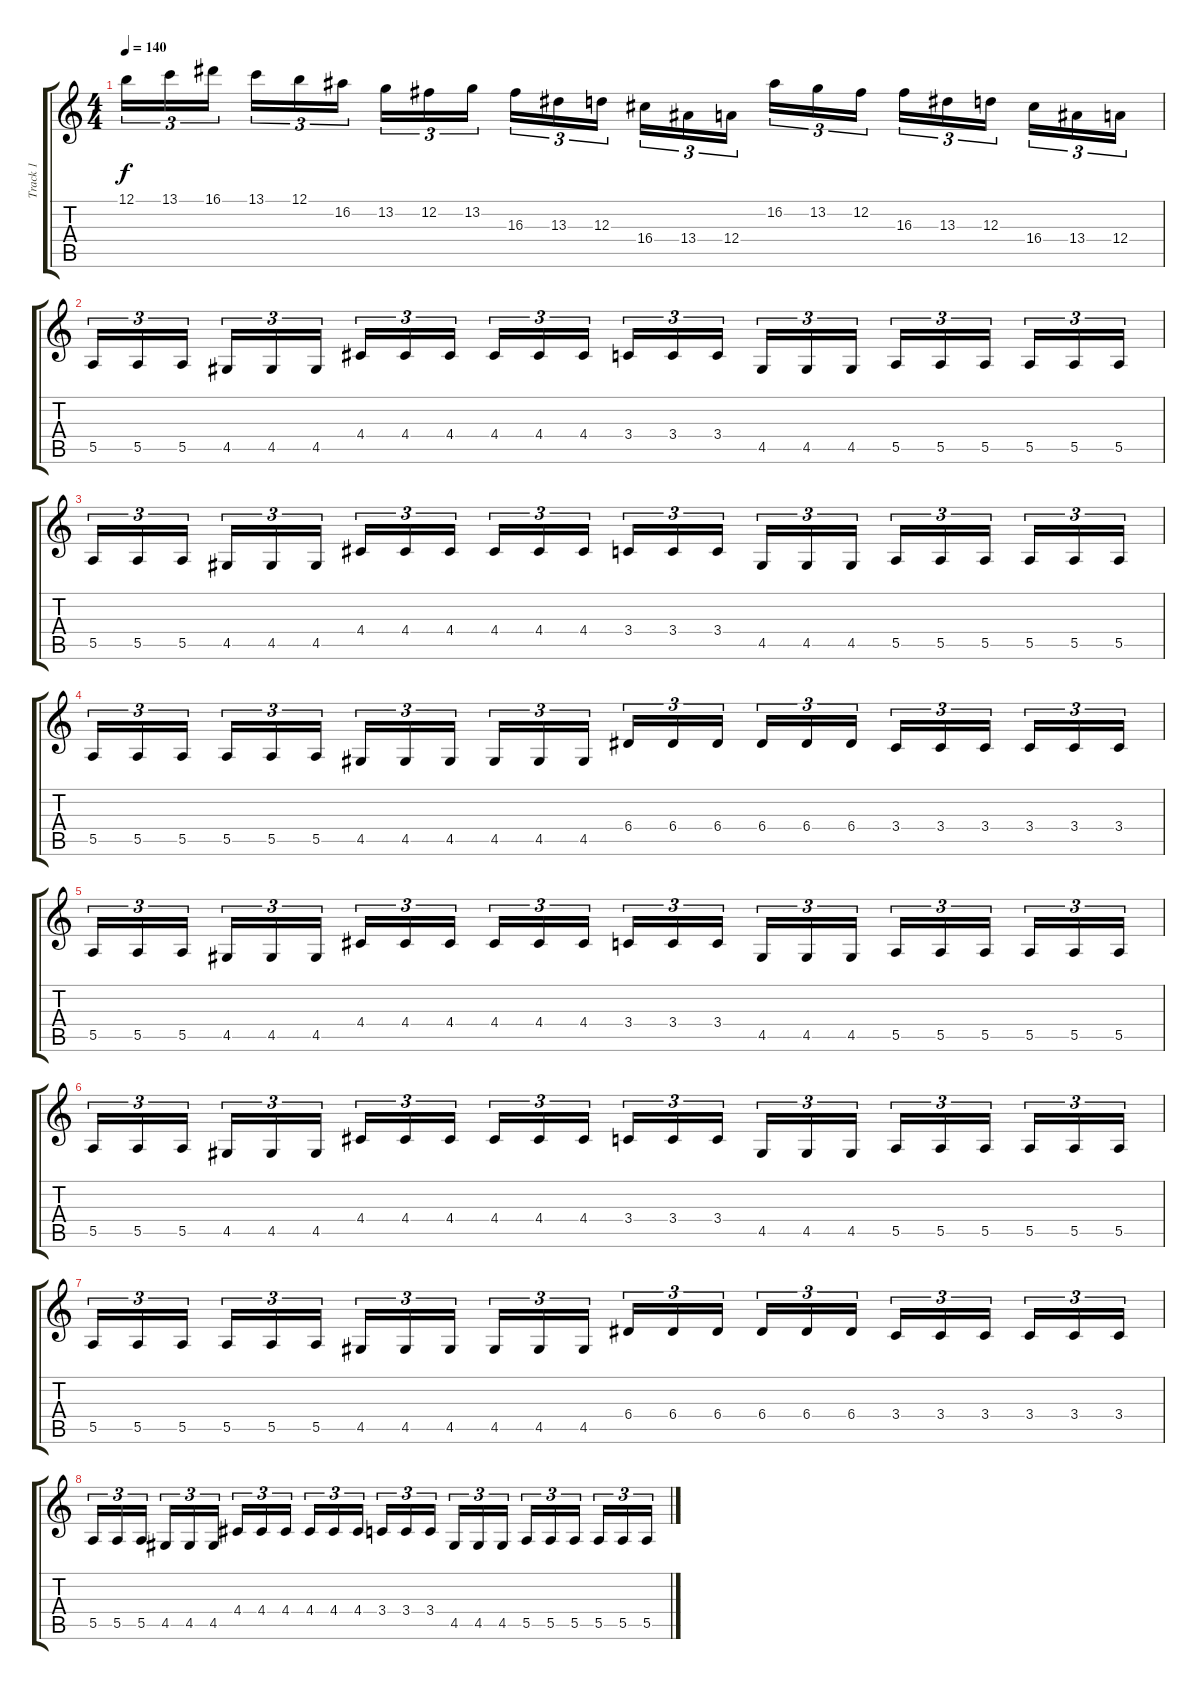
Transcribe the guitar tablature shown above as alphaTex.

\track ("Track 1" "Track 1") {instrument distortionguitar}
\staff {score tabs}
\tuning (B3 Gb3 D3 A2 E2 B1) {hide}
\ts (4 4)
\tempo 140
\clef g2
\ks c
12.1.16{tu (3 2) dy f} 13.1.16{tu (3 2)} 16.1.16{tu (3 2)} 13.1.16{tu (3 2)} 12.1.16{tu (3 2)} 16.2.16{tu (3 2)} 13.2.16{tu (3 2)} 12.2.16{tu (3 2)} 13.2.16{tu (3 2)} 16.3.16{tu (3 2)} 13.3.16{tu (3 2)} 12.3.16{tu (3 2)} 16.4.16{tu (3 2)} 13.4.16{tu (3 2)} 12.4.16{tu (3 2)} 16.2.16{tu (3 2)} 13.2.16{tu (3 2)} 12.2.16{tu (3 2)} 16.3.16{tu (3 2)} 13.3.16{tu (3 2)} 12.3.16{tu (3 2)} 16.4.16{tu (3 2)} 13.4.16{tu (3 2)} 12.4.16{tu (3 2)} |
5.5.16{tu (3 2)} 5.5.16{tu (3 2)} 5.5.16{tu (3 2)} 4.5.16{tu (3 2)} 4.5.16{tu (3 2)} 4.5.16{tu (3 2)} 4.4.16{tu (3 2)} 4.4.16{tu (3 2)} 4.4.16{tu (3 2)} 4.4.16{tu (3 2)} 4.4.16{tu (3 2)} 4.4.16{tu (3 2)} 3.4.16{tu (3 2)} 3.4.16{tu (3 2)} 3.4.16{tu (3 2)} 4.5.16{tu (3 2)} 4.5.16{tu (3 2)} 4.5.16{tu (3 2)} 5.5.16{tu (3 2)} 5.5.16{tu (3 2)} 5.5.16{tu (3 2)} 5.5.16{tu (3 2)} 5.5.16{tu (3 2)} 5.5.16{tu (3 2)} |
5.5.16{tu (3 2)} 5.5.16{tu (3 2)} 5.5.16{tu (3 2)} 4.5.16{tu (3 2)} 4.5.16{tu (3 2)} 4.5.16{tu (3 2)} 4.4.16{tu (3 2)} 4.4.16{tu (3 2)} 4.4.16{tu (3 2)} 4.4.16{tu (3 2)} 4.4.16{tu (3 2)} 4.4.16{tu (3 2)} 3.4.16{tu (3 2)} 3.4.16{tu (3 2)} 3.4.16{tu (3 2)} 4.5.16{tu (3 2)} 4.5.16{tu (3 2)} 4.5.16{tu (3 2)} 5.5.16{tu (3 2)} 5.5.16{tu (3 2)} 5.5.16{tu (3 2)} 5.5.16{tu (3 2)} 5.5.16{tu (3 2)} 5.5.16{tu (3 2)} |
5.5.16{tu (3 2)} 5.5.16{tu (3 2)} 5.5.16{tu (3 2)} 5.5.16{tu (3 2)} 5.5.16{tu (3 2)} 5.5.16{tu (3 2)} 4.5.16{tu (3 2)} 4.5.16{tu (3 2)} 4.5.16{tu (3 2)} 4.5.16{tu (3 2)} 4.5.16{tu (3 2)} 4.5.16{tu (3 2)} 6.4.16{tu (3 2)} 6.4.16{tu (3 2)} 6.4.16{tu (3 2)} 6.4.16{tu (3 2)} 6.4.16{tu (3 2)} 6.4.16{tu (3 2)} 3.4.16{tu (3 2)} 3.4.16{tu (3 2)} 3.4.16{tu (3 2)} 3.4.16{tu (3 2)} 3.4.16{tu (3 2)} 3.4.16{tu (3 2)} |
5.5.16{tu (3 2)} 5.5.16{tu (3 2)} 5.5.16{tu (3 2)} 4.5.16{tu (3 2)} 4.5.16{tu (3 2)} 4.5.16{tu (3 2)} 4.4.16{tu (3 2)} 4.4.16{tu (3 2)} 4.4.16{tu (3 2)} 4.4.16{tu (3 2)} 4.4.16{tu (3 2)} 4.4.16{tu (3 2)} 3.4.16{tu (3 2)} 3.4.16{tu (3 2)} 3.4.16{tu (3 2)} 4.5.16{tu (3 2)} 4.5.16{tu (3 2)} 4.5.16{tu (3 2)} 5.5.16{tu (3 2)} 5.5.16{tu (3 2)} 5.5.16{tu (3 2)} 5.5.16{tu (3 2)} 5.5.16{tu (3 2)} 5.5.16{tu (3 2)} |
5.5.16{tu (3 2)} 5.5.16{tu (3 2)} 5.5.16{tu (3 2)} 4.5.16{tu (3 2)} 4.5.16{tu (3 2)} 4.5.16{tu (3 2)} 4.4.16{tu (3 2)} 4.4.16{tu (3 2)} 4.4.16{tu (3 2)} 4.4.16{tu (3 2)} 4.4.16{tu (3 2)} 4.4.16{tu (3 2)} 3.4.16{tu (3 2)} 3.4.16{tu (3 2)} 3.4.16{tu (3 2)} 4.5.16{tu (3 2)} 4.5.16{tu (3 2)} 4.5.16{tu (3 2)} 5.5.16{tu (3 2)} 5.5.16{tu (3 2)} 5.5.16{tu (3 2)} 5.5.16{tu (3 2)} 5.5.16{tu (3 2)} 5.5.16{tu (3 2)} |
5.5.16{tu (3 2)} 5.5.16{tu (3 2)} 5.5.16{tu (3 2)} 5.5.16{tu (3 2)} 5.5.16{tu (3 2)} 5.5.16{tu (3 2)} 4.5.16{tu (3 2)} 4.5.16{tu (3 2)} 4.5.16{tu (3 2)} 4.5.16{tu (3 2)} 4.5.16{tu (3 2)} 4.5.16{tu (3 2)} 6.4.16{tu (3 2)} 6.4.16{tu (3 2)} 6.4.16{tu (3 2)} 6.4.16{tu (3 2)} 6.4.16{tu (3 2)} 6.4.16{tu (3 2)} 3.4.16{tu (3 2)} 3.4.16{tu (3 2)} 3.4.16{tu (3 2)} 3.4.16{tu (3 2)} 3.4.16{tu (3 2)} 3.4.16{tu (3 2)} |
5.5.16{tu (3 2)} 5.5.16{tu (3 2)} 5.5.16{tu (3 2)} 4.5.16{tu (3 2)} 4.5.16{tu (3 2)} 4.5.16{tu (3 2)} 4.4.16{tu (3 2)} 4.4.16{tu (3 2)} 4.4.16{tu (3 2)} 4.4.16{tu (3 2)} 4.4.16{tu (3 2)} 4.4.16{tu (3 2)} 3.4.16{tu (3 2)} 3.4.16{tu (3 2)} 3.4.16{tu (3 2)} 4.5.16{tu (3 2)} 4.5.16{tu (3 2)} 4.5.16{tu (3 2)} 5.5.16{tu (3 2)} 5.5.16{tu (3 2)} 5.5.16{tu (3 2)} 5.5.16{tu (3 2)} 5.5.16{tu (3 2)} 5.5.16{tu (3 2)}
